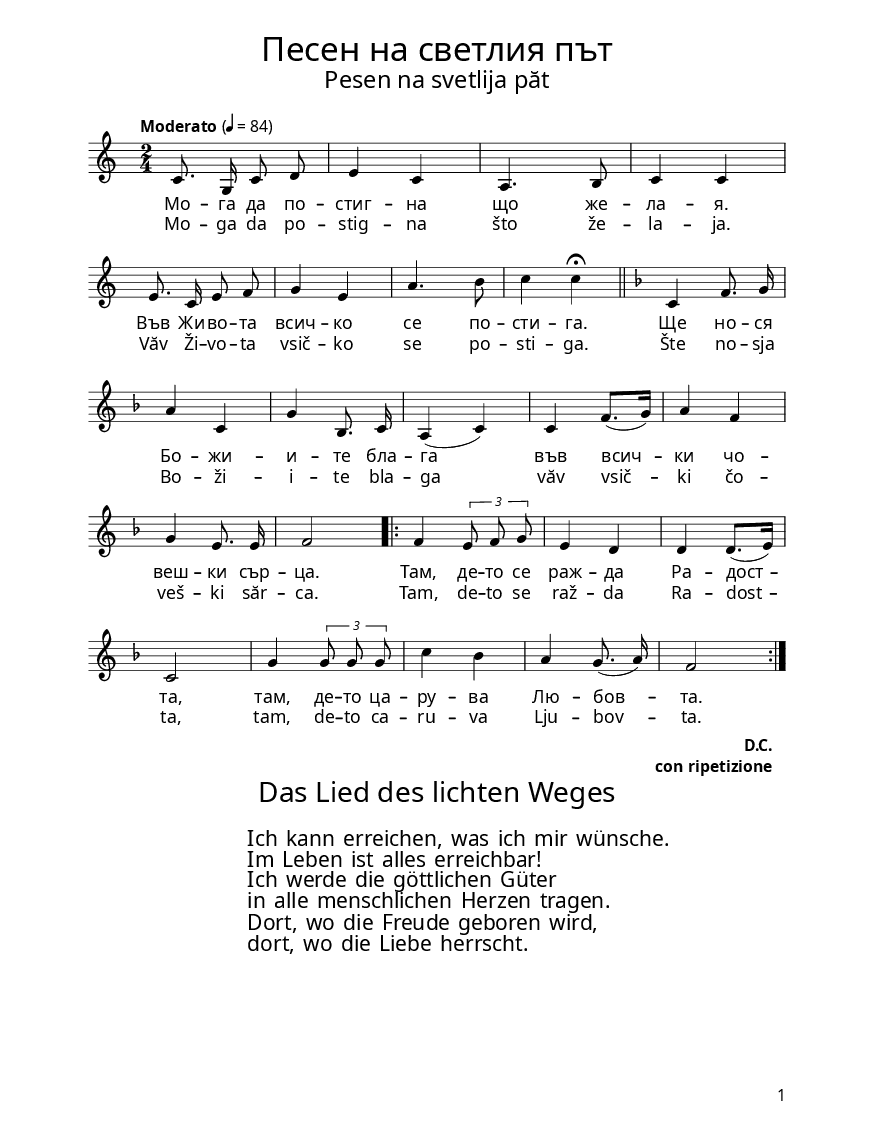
\version "2.24.1"

% include paper part and global functions
\include "include/globals.ily"

\bookpart {
   \label #'ref115
  \tocItem \markup "Песен на светлия път – Pesen na svetlija păt"
  \include "include/bookpart-paper.ily"
  \score {
    \include "include/score-layout.ily"



    \new Voice \relative c' {
      \clef treble
      \key c \major
      \time 2/4
      \tempoFunc "Moderato" 4 "84"
      \autoBeamOff
      c8. g16 c8 d8 |  e4 c4 |  a4. b8 |   c4 c4 | \break


      e8. c16 e8 f8 |  g4 e4 |  a4. b8 | c4 c4 \fermata \bar "||" \key f \major c,4 f8. g16 | \break


      a4 c,4 | g'4 bes,8. c16 | a4 ( c4 ) | c4 \autoBeamOn f8. ( g16 ) |  a4 f4 |  \break


      \autoBeamOff g4 e8. e16 | f2 \repeat volta 2  {
        f4 \tuplet 3/2  { e8 f8 g8 } | e4 d4 | d4 \autoBeamOn d8. ( e16 ) | \break


        c2 | g'4  \autoBeamOff \tuplet 3/2 { g8 g8 g8 } | c4 bes4 | a4 g8. ( a16 ) | f2  \break
      }

    }

    \addlyrics {
      Мо  --  га   да
      по  --  стиг  --  на   що   же  --  ла  --  я.   Във   Жи  --  во
      --  та   всич  --  ко   се   по  --  сти  --  га.   Ще   но  --  ся
      Бо  --  жи  --  и  --  те   бла  --  га   във   всич  --  ки   чо
      --  веш  --  ки   сър  --  ца.   Там,   де  --  то   се   раж  --
      да   Ра  --  дост  --  та,   там,   де  --  то   ца  --  ру  --
      ва   Лю  --  бов  --  та.
    }
   \addlyrics {
      Mo  --  ga   da
      po  --  stig  --  na   što   že  --  la  --  ja.   Văv   Ži  --  vo
      --  ta   vsič  --  ko   se   po  --  sti  --  ga.   Šte   no  --  sja
      Bo  --  ži  --  i  --  te   bla  --  ga   văv   vsič  --  ki   čo
      --  veš  --  ki   săr  --  ca.   Tam,   de  --  to   se   raž  --
      da   Ra  --  dost  --  ta,   tam,   de  --  to   ca  --  ru  --
      va   Lju  --  bov  --  ta.
    }

    \header {
      title = \titleFunc "Песен на светлия път" "Pesen na svetlija păt"
    }

    \midi{}
  } % score


   \markup \dc-two "D.C.""con ripetizione"

  

  % include foreign translation(s) of the song


  \version "2.24.1"

\markup \fill-line { \fontsize #deTitleFontSize "Das Lied des lichten Weges" }
\markup \null
\markup \null
\markup \fontsize #deCoupletFontSize {
  \hspace #14
  \override #`(baseline-skip . ,deCoupletBaselineSkip)

  \column {
  

\line { " "Ich kann erreichen, was ich mir wünsche.  }

\line { " "Im Leben ist alles erreichbar! }

\line { " "Ich werde die göttlichen Güter  }

\line { " "in alle menschlichen Herzen tragen. }

\line { " "Dort, wo die Freude geboren wird,  }

\line { " "dort, wo die Liebe herrscht. }

  }
}


} % bookpart
